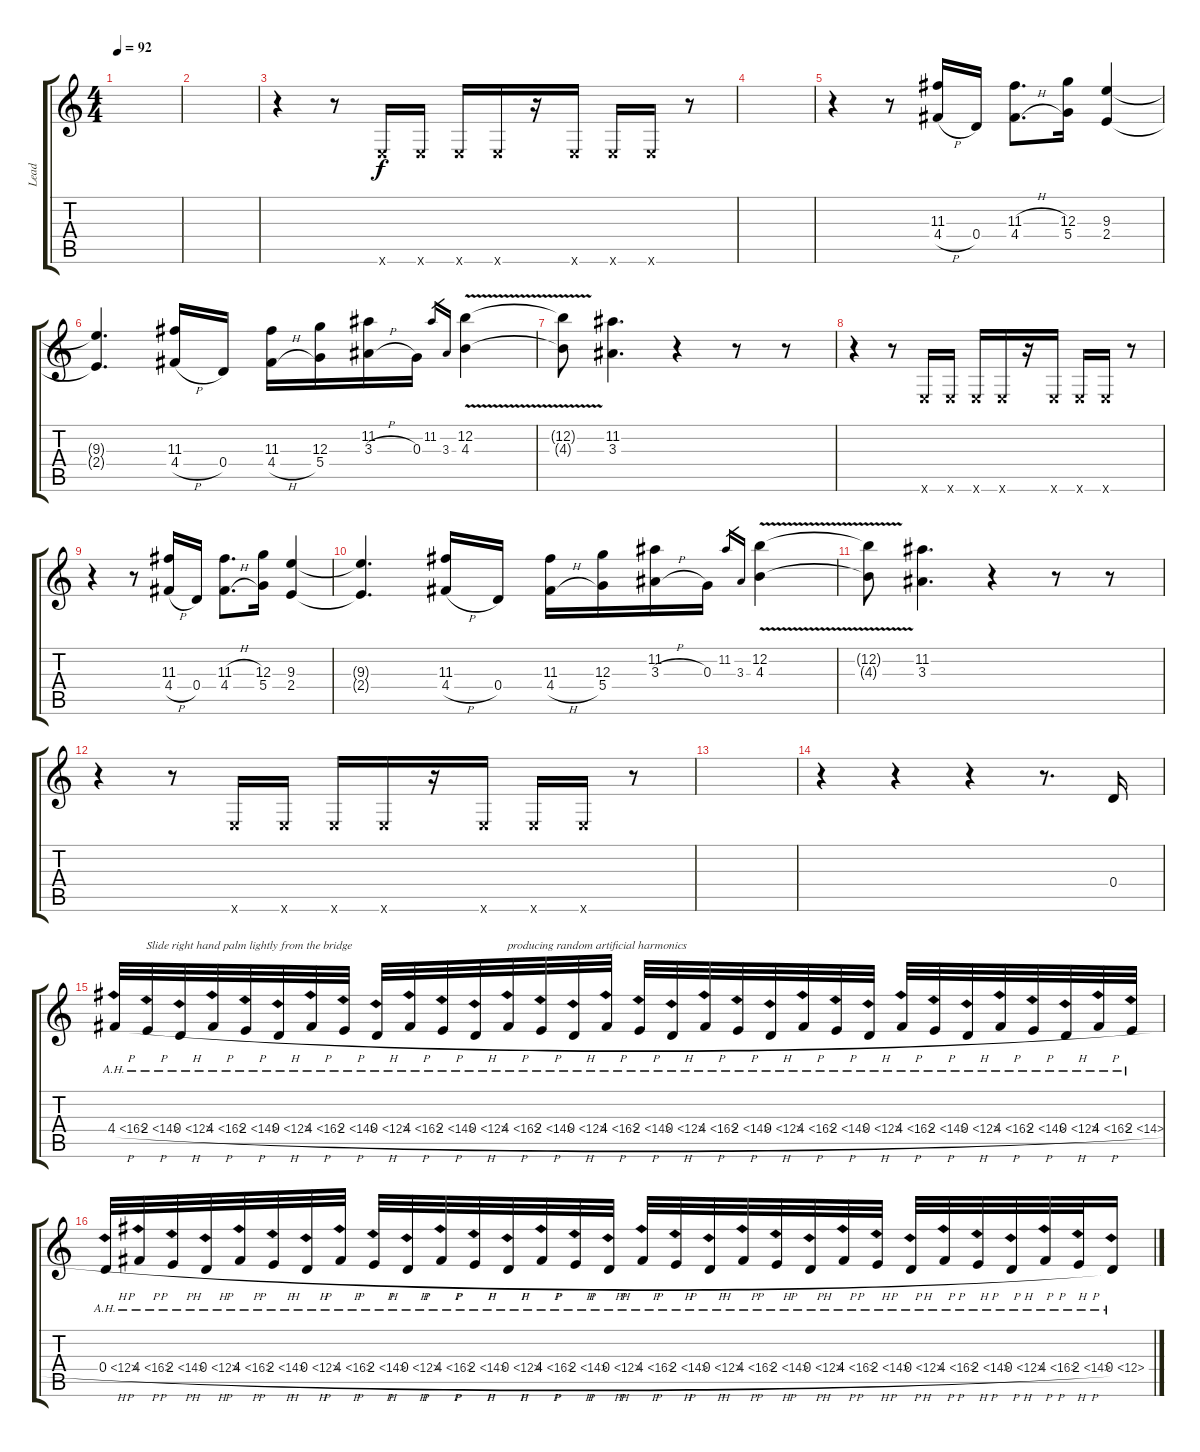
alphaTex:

\track ("Lead" "Lead") {instrument overdrivenguitar}
\staff {score tabs}
\tuning (E4 B3 G3 D3 A2 E2) {hide}
\ts (4 4)
\tempo 92
\clef g2
\ks c
|
|
r.4 r.8 0.6{x}.16 0.6{x}.16 0.6{x}.16 0.6{x}.16 r.16 0.6{x}.16 0.6{x}.16 0.6{x}.16 r.8 |
|
r.4 r.8 (11.3 4.4{h}).16 0.4.16 (11.3{h} 4.4{h}).8{d} (12.3 5.4).16 (9.3 2.4).4 |
(9.3{t} 2.4{t}).4{d} (11.3 4.4{h}).16 0.4.16 (11.3 4.4{h}).16 (12.3 5.4).16 (11.2 3.3{h}).16 0.3.16 11.2.16{gr} 3.3.16{gr} (12.2{v} 4.3{v}).4 |
(12.2{t} 4.3{t}).8 (11.2 3.3).4{d} r.4 r.8 r.8 |
r.4 r.8 0.6{x}.16 0.6{x}.16 0.6{x}.16 0.6{x}.16 r.16 0.6{x}.16 0.6{x}.16 0.6{x}.16 r.8 |
r.4 r.8 (11.3 4.4{h}).16 0.4.16 (11.3{h} 4.4{h}).8{d} (12.3 5.4).16 (9.3 2.4).4 |
(9.3{t} 2.4{t}).4{d} (11.3 4.4{h}).16 0.4.16 (11.3 4.4{h}).16 (12.3 5.4).16 (11.2 3.3{h}).16 0.3.16 11.2.16{gr} 3.3.16{gr} (12.2{v} 4.3{v}).4 |
(12.2{t} 4.3{t}).8 (11.2 3.3).4{d} r.4 r.8 r.8 |
r.4 r.8 0.6{x}.16 0.6{x}.16 0.6{x}.16 0.6{x}.16 r.16 0.6{x}.16 0.6{x}.16 0.6{x}.16 r.8 |
|
r.4 r.4 r.4 r.8{d} 0.4.16 |
4.4{ah 12 h}.32 2.4{ah 12 h}.32{txt "Slide right hand palm lightly from the bridge"} 0.4{ah 12 h}.32 4.4{ah 12 h}.32 2.4{ah 12 h}.32 0.4{ah 12 h}.32 4.4{ah 12 h}.32 2.4{ah 12 h}.32 0.4{ah 12 h}.32 4.4{ah 12 h}.32 2.4{ah 12 h}.32 0.4{ah 12 h}.32 4.4{ah 12 h}.32{txt "producing random artificial harmonics"} 2.4{ah 12 h}.32 0.4{ah 12 h}.32 4.4{ah 12 h}.32 2.4{ah 12 h}.32 0.4{ah 12 h}.32 4.4{ah 12 h}.32 2.4{ah 12 h}.32 0.4{ah 12 h}.32 4.4{ah 12 h}.32 2.4{ah 12 h}.32 0.4{ah 12 h}.32 4.4{ah 12 h}.32 2.4{ah 12 h}.32 0.4{ah 12 h}.32 4.4{ah 12 h}.32 2.4{ah 12 h}.32 0.4{ah 12 h}.32 4.4{ah 12 h}.32 2.4{ah 12 h}.32 |
0.4{ah 12 h}.32 4.4{ah 12 h}.32 2.4{ah 12 h}.32 0.4{ah 12 h}.32 4.4{ah 12 h}.32 2.4{ah 12 h}.32 0.4{ah 12 h}.32 4.4{ah 12 h}.32 2.4{ah 12 h}.32 0.4{ah 12 h}.32 4.4{ah 12 h}.32 2.4{ah 12 h}.32 0.4{ah 12 h}.32 4.4{ah 12 h}.32 2.4{ah 12 h}.32 0.4{ah 12 h}.32 4.4{ah 12 h}.32 2.4{ah 12 h}.32 0.4{ah 12 h}.32 4.4{ah 12 h}.32 2.4{ah 12 h}.32 0.4{ah 12 h}.32 4.4{ah 12 h}.32 2.4{ah 12 h}.32 0.4{ah 12 h}.32 4.4{ah 12 h}.32 2.4{ah 12 h}.32 0.4{ah 12 h}.32 4.4{ah 12 h}.32 2.4{ah 12 h}.32 0.4{ah 12}.16
